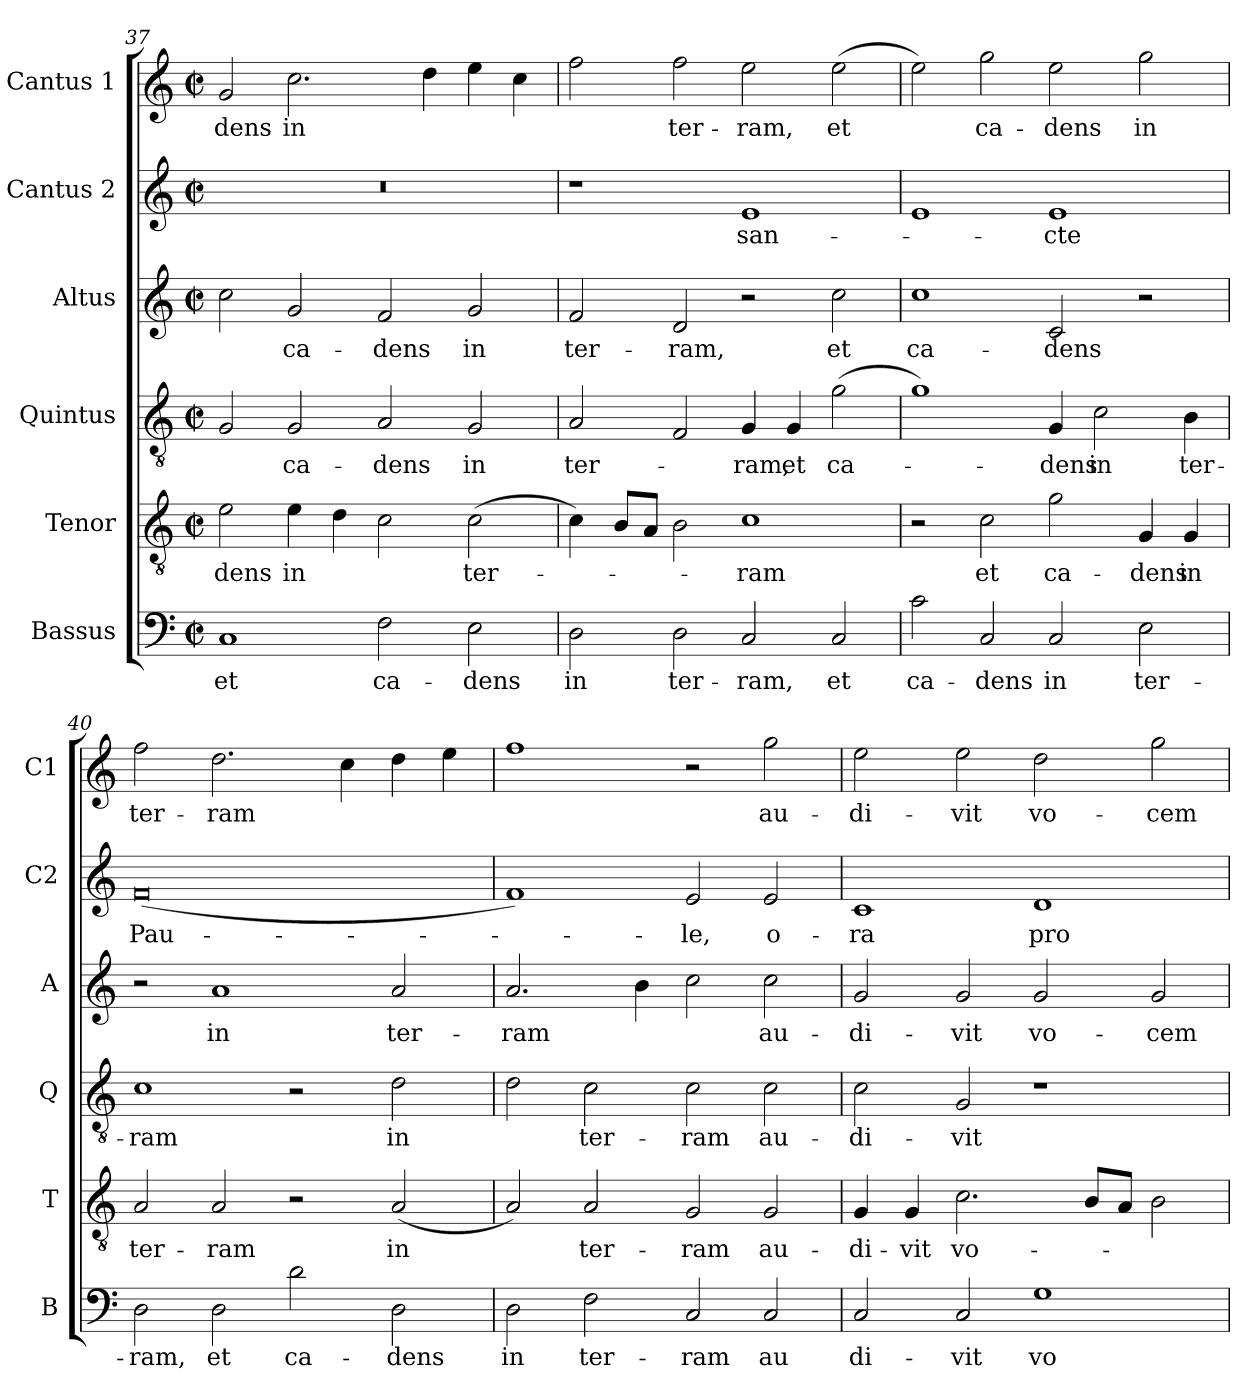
**kern	**text	**kern	**text	**kern	**text	**kern	**text	**kern	**text	**kern	**text
*part6	*part6	*part5	*part5	*part4	*part4	*part3	*part3	*part2	*part2	*part1	*part1
*staff6	*staff6	*staff5	*staff5	*staff4	*staff4	*staff3	*staff3	*staff2	*staff2	*staff1	*staff1
*I"Bassus	*	*I"Tenor	*	*I"Quintus	*	*I"Altus	*	*I"Cantus 2	*	*I"Cantus 1	*
*I'B	*	*I'T	*	*I'Q	*	*I'A	*	*I'C2	*	*I'C1	*
!!LO:LB:g=z
*clefF4	*	*clefGv2	*	*clefGv2	*	*clefG2	*	*clefG2	*	*clefG2	*
*k[]	*	*k[]	*	*k[]	*	*k[]	*	*k[]	*	*k[]	*
*C:	*	*C:	*	*C:	*	*C:	*	*C:	*	*C:	*
*M4/2	*	*M4/2	*	*M4/2	*	*M4/2	*	*M4/2	*	*M4/2	*
*met(c|)	*	*met(c|)	*	*met(c|)	*	*met(c|)	*	*met(c|)	*	*met(c|)	*
=37	=37	=37	=37	=37	=37	=37	=37	=37	=37	=37	=37
!	!LO:LY:b	!	!LO:LY:b	!	!	!	!	!	!	!	!LO:LY:b
1C	et	2e	-dens	2G	.	2cc	.	0r	.	2g	-dens
!	!	!	!LO:LY:b	!	!LO:LY:b	!	!LO:LY:b	!	!	!	!LO:LY:b
.	.	4e	in	2G	ca-	2g	ca-	.	.	2.cc	in
.	.	4d	.	.	.	.	.	.	.	.	.
!	!LO:LY:b	!	!	!	!LO:LY:b	!	!LO:LY:b	!	!	!	!
2F	ca-	2c	.	2A	-dens	2f	-dens	.	.	.	.
.	.	.	.	.	.	.	.	.	.	4dd	.
!	!LO:LY:b	!	!LO:LY:b	!	!LO:LY:b	!	!LO:LY:b	!	!	!	!
2E	-dens	(>2c	ter-	2G	in	2g	in	.	.	4ee	.
.	.	.	.	.	.	.	.	.	.	4cc	.
=38	=38	=38	=38	=38	=38	=38	=38	=38	=38	=38	=38
!	!LO:LY:b	!	!	!	!LO:LY:b	!	!LO:LY:b	!	!	!	!
2D	in	4c)	.	2A	ter-	2f	ter-	1r	.	2ff	.
.	.	8BL	.	.	.	.	.	.	.	.	.
.	.	8AJ	.	.	.	.	.	.	.	.	.
!	!LO:LY:b	!	!	!	!	!	!LO:LY:b	!	!	!	!LO:LY:b
2D	ter-	2B	.	2F	.	2d	-ram,	.	.	2ff	ter-
!	!LO:LY:b	!	!LO:LY:b	!	!LO:LY:b	!	!	!	!LO:LY:b	!	!LO:LY:b
2C	-ram,	1c	-ram	4G	-ram,	2r	.	1e	san-	2ee	-ram,
!	!	!	!	!	!LO:LY:b	!	!	!	!	!	!
.	.	.	.	4G	et	.	.	.	.	.	.
!	!LO:LY:b	!	!	!	!LO:LY:b	!	!LO:LY:b	!	!	!	!LO:LY:b
2C	et	.	.	(>2g	ca-	2cc	et	.	.	(>2ee	et
=39	=39	=39	=39	=39	=39	=39	=39	=39	=39	=39	=39
!	!LO:LY:b	!	!	!	!	!	!LO:LY:b	!	!	!	!
2c	ca-	2r	.	1g)	.	1cc	ca-	1e	.	2ee)	.
!	!LO:LY:b	!	!LO:LY:b	!	!	!	!	!	!	!	!LO:LY:b
2C	-dens	2c	et	.	.	.	.	.	.	2gg	ca-
!	!LO:LY:b	!	!LO:LY:b	!	!LO:LY:b	!	!LO:LY:b	!	!LO:LY:b	!	!LO:LY:b
2C	in	2g	ca-	4G	-dens	2c	-dens	1e	-cte	2ee	-dens
!	!	!	!	!	!LO:LY:b	!	!	!	!	!	!
.	.	.	.	2c	in	.	.	.	.	.	.
!	!LO:LY:b	!	!LO:LY:b	!	!	!	!	!	!	!	!LO:LY:b
2E	ter-	4G	-dens	.	.	2r	.	.	.	2gg	in
!	!	!	!LO:LY:b	!	!LO:LY:b	!	!	!	!	!	!
.	.	4G	in	4B	ter-	.	.	.	.	.	.
=40	=40	=40	=40	=40	=40	=40	=40	=40	=40	=40	=40
!	!LO:LY:b	!	!LO:LY:b	!	!LO:LY:b	!	!	!	!LO:LY:b	!	!LO:LY:b
2D	-ram,	2A	ter-	1c	-ram	2r	.	(>0f	Pau-	2ff	ter-
!	!LO:LY:b	!	!LO:LY:b	!	!	!	!LO:LY:b	!	!	!	!LO:LY:b
2D	et	2A	-ram	.	.	1a	in	.	.	2.dd	-ram
!	!LO:LY:b	!	!	!	!	!	!	!	!	!	!
2d	ca-	2r	.	2r	.	.	.	.	.	.	.
.	.	.	.	.	.	.	.	.	.	4cc	.
!	!LO:LY:b	!	!LO:LY:b	!	!LO:LY:b	!	!LO:LY:b	!	!	!	!
2D	-dens	(<2A	in	2d	in	2a	ter-	.	.	4dd	.
.	.	.	.	.	.	.	.	.	.	4ee	.
=41	=41	=41	=41	=41	=41	=41	=41	=41	=41	=41	=41
!	!LO:LY:b	!	!	!	!	!	!LO:LY:b	!	!	!	!
2D	in	2A)	.	2d	.	2.a	-ram	1f)	.	1ff	.
!	!LO:LY:b	!	!LO:LY:b	!	!LO:LY:b	!	!	!	!	!	!
2F	ter-	2A	ter-	2c	ter-	.	.	.	.	.	.
.	.	.	.	.	.	4b	.	.	.	.	.
!	!LO:LY:b	!	!LO:LY:b	!	!LO:LY:b	!	!	!	!LO:LY:b	!	!
2C	-ram	2G	-ram	2c	-ram	2cc	.	2e	-le,	2r	.
!	!LO:LY:b	!	!LO:LY:b	!	!LO:LY:b	!	!LO:LY:b	!	!LO:LY:b	!	!LO:LY:b
2C	au	2G	au-	2c	au-	2cc	au-	2e	o-	2gg	au-
=42	=42	=42	=42	=42	=42	=42	=42	=42	=42	=42	=42
!	!LO:LY:b	!	!LO:LY:b	!	!LO:LY:b	!	!LO:LY:b	!	!LO:LY:b	!	!LO:LY:b
2C	di-	4G	-di-	2c	-di-	2g	-di-	1c	-ra	2ee	-di-
!	!	!	!LO:LY:b	!	!	!	!	!	!	!	!
.	.	4G	-vit	.	.	.	.	.	.	.	.
!	!LO:LY:b	!	!LO:LY:b	!	!LO:LY:b	!	!LO:LY:b	!	!	!	!LO:LY:b
2C	-vit	2.c	vo-	2G	-vit	2g	-vit	.	.	2ee	-vit
!	!LO:LY:b	!	!	!	!	!	!LO:LY:b	!	!LO:LY:b	!	!LO:LY:b
1G	vo-	.	.	1r	.	2g	vo-	1d	pro	2dd	vo-
.	.	8BL	.	.	.	.	.	.	.	.	.
.	.	8AJ	.	.	.	.	.	.	.	.	.
!	!	!	!	!	!	!	!LO:LY:b	!	!	!	!LO:LY:b
.	.	2B	.	.	.	2g	-cem	.	.	2gg	-cem
=	=	=	=	=	=	=	=	=	=	=	=
*-	*-	*-	*-	*-	*-	*-	*-	*-	*-	*-	*-
